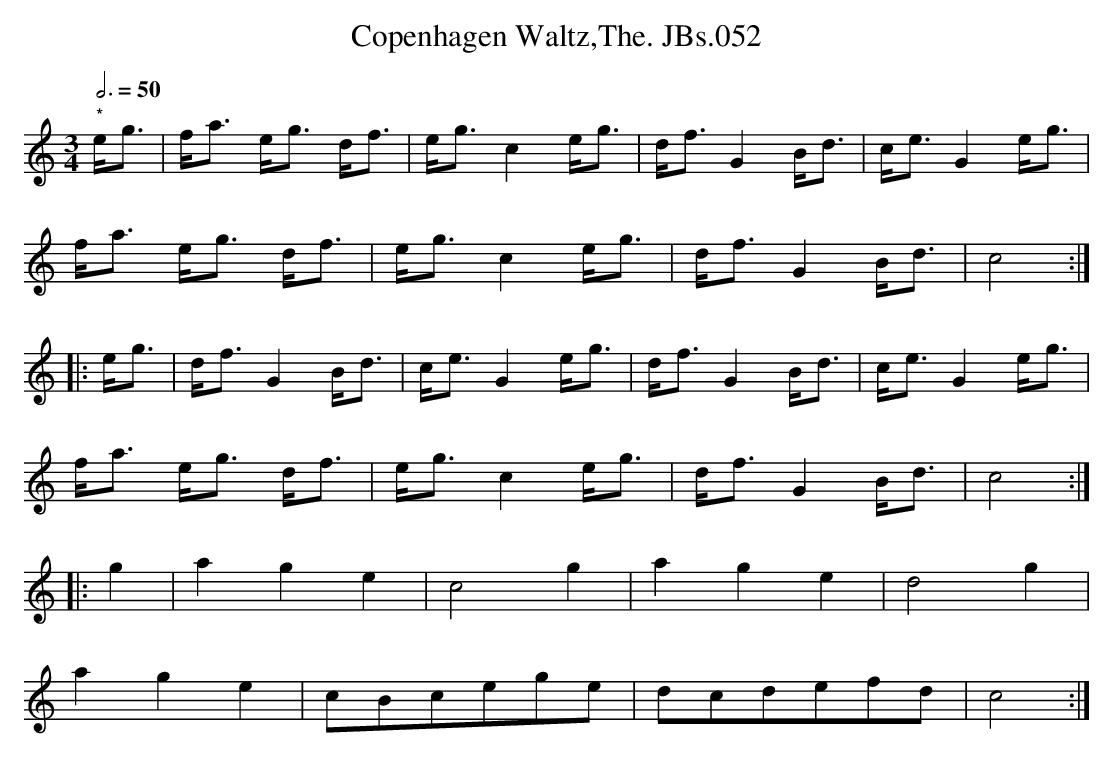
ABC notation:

X:1
T:Copenhagen Waltz,The. JBs.052
M:3/4
L:1/8
Q:3/4=50
K:C major
"*"e<g|f<a e<g d<f|e<g c2 e<g|d<f G2B<d|c<e G2 e<g|!
f<a e<g d<f|e<g c2e<g|d<fG2B<d|c4:|!
|:e<g|d<f G2B<d|c<e G2e<g|d<fG2B<d|c<eG2e<g|!
f<a e<g d<f|e<g c2 e<g|d<f G2B<d|c4:|!
|:g2|a2g2e2|c4g2|a2g2e2|d4g2|!
a2g2e2|cBcege|dcdefd|c4:|
